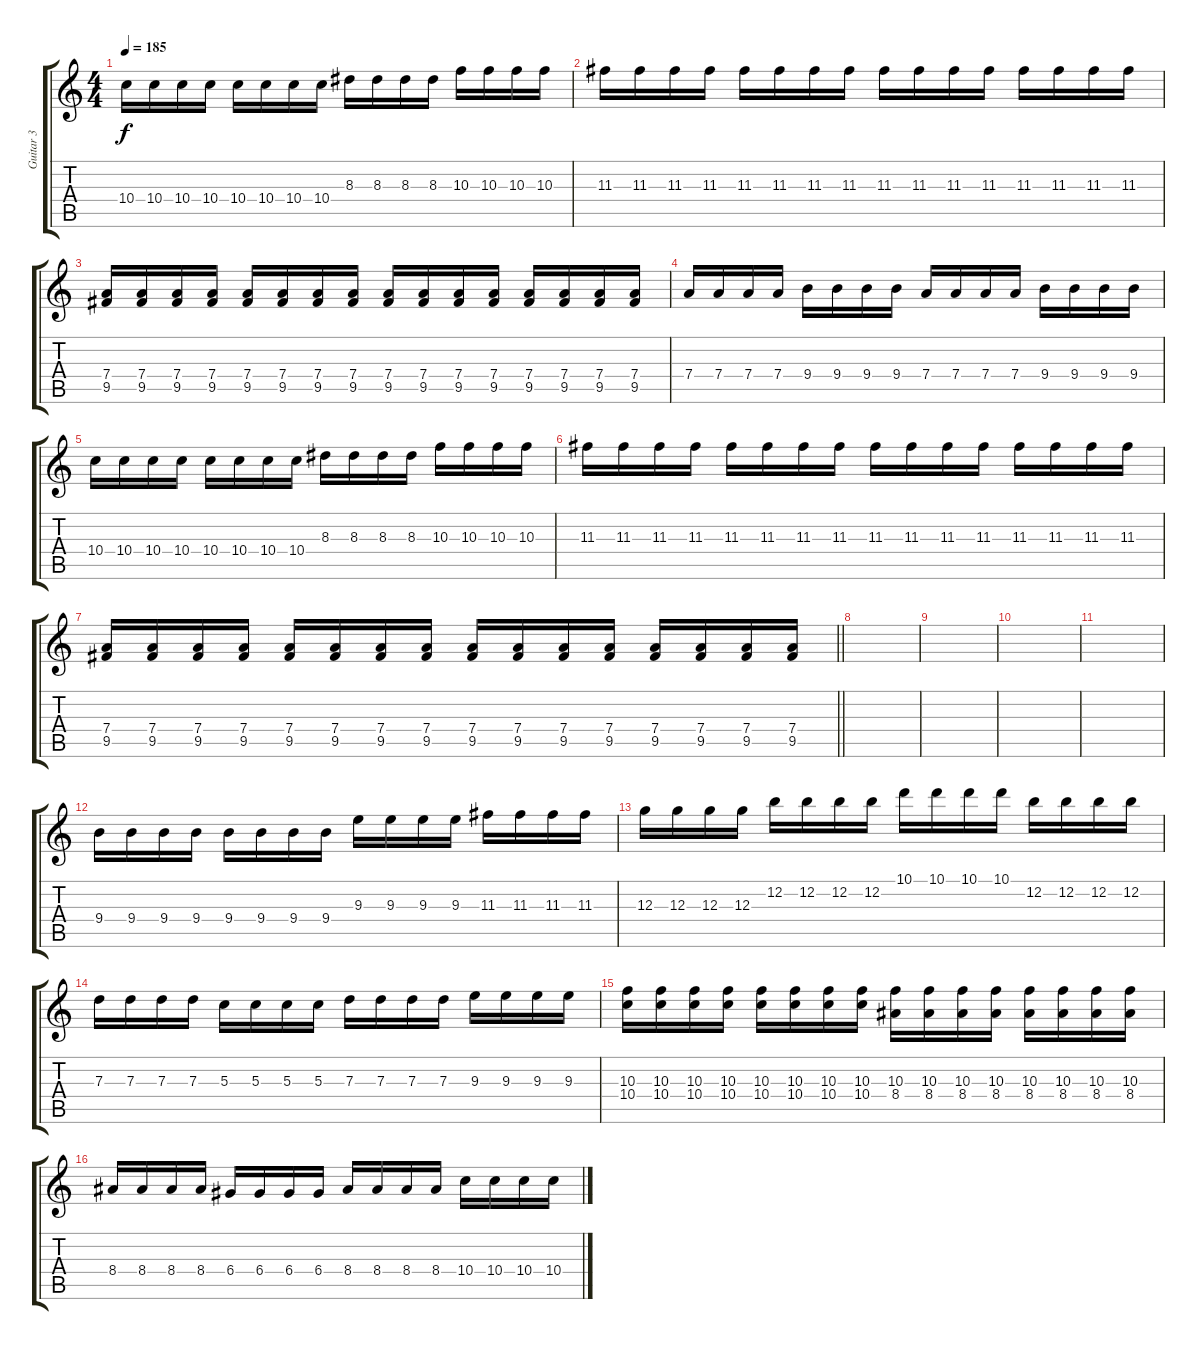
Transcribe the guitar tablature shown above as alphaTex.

\track ("Guitar 3" "Guitar 3") {instrument distortionguitar}
\staff {score tabs}
\tuning (E4 B3 G3 D3 A2 E2) {hide}
\ts (4 4)
\tempo 185
\clef g2
\ks c
10.4.16{dy f} 10.4.16 10.4.16 10.4.16 10.4.16 10.4.16 10.4.16 10.4.16 8.3.16 8.3.16 8.3.16 8.3.16 10.3.16 10.3.16 10.3.16 10.3.16 |
11.3.16 11.3.16 11.3.16 11.3.16 11.3.16 11.3.16 11.3.16 11.3.16 11.3.16 11.3.16 11.3.16 11.3.16 11.3.16 11.3.16 11.3.16 11.3.16 |
(7.4 9.5).16 (7.4 9.5).16 (7.4 9.5).16 (7.4 9.5).16 (7.4 9.5).16 (7.4 9.5).16 (7.4 9.5).16 (7.4 9.5).16 (7.4 9.5).16 (7.4 9.5).16 (7.4 9.5).16 (7.4 9.5).16 (7.4 9.5).16 (7.4 9.5).16 (7.4 9.5).16 (7.4 9.5).16 |
7.4.16 7.4.16 7.4.16 7.4.16 9.4.16 9.4.16 9.4.16 9.4.16 7.4.16 7.4.16 7.4.16 7.4.16 9.4.16 9.4.16 9.4.16 9.4.16 |
10.4.16 10.4.16 10.4.16 10.4.16 10.4.16 10.4.16 10.4.16 10.4.16 8.3.16 8.3.16 8.3.16 8.3.16 10.3.16 10.3.16 10.3.16 10.3.16 |
11.3.16 11.3.16 11.3.16 11.3.16 11.3.16 11.3.16 11.3.16 11.3.16 11.3.16 11.3.16 11.3.16 11.3.16 11.3.16 11.3.16 11.3.16 11.3.16 |
\barLineRight lightlight
(7.4 9.5).16 (7.4 9.5).16 (7.4 9.5).16 (7.4 9.5).16 (7.4 9.5).16 (7.4 9.5).16 (7.4 9.5).16 (7.4 9.5).16 (7.4 9.5).16 (7.4 9.5).16 (7.4 9.5).16 (7.4 9.5).16 (7.4 9.5).16 (7.4 9.5).16 (7.4 9.5).16 (7.4 9.5).16 |
\section ("" "")
|
|
|
|
9.4.16 9.4.16 9.4.16 9.4.16 9.4.16 9.4.16 9.4.16 9.4.16 9.3.16 9.3.16 9.3.16 9.3.16 11.3.16 11.3.16 11.3.16 11.3.16 |
12.3.16 12.3.16 12.3.16 12.3.16 12.2.16 12.2.16 12.2.16 12.2.16 10.1.16 10.1.16 10.1.16 10.1.16 12.2.16 12.2.16 12.2.16 12.2.16 |
7.3.16 7.3.16 7.3.16 7.3.16 5.3.16 5.3.16 5.3.16 5.3.16 7.3.16 7.3.16 7.3.16 7.3.16 9.3.16 9.3.16 9.3.16 9.3.16 |
(10.3 10.4).16 (10.3 10.4).16 (10.3 10.4).16 (10.3 10.4).16 (10.3 10.4).16 (10.3 10.4).16 (10.3 10.4).16 (10.3 10.4).16 (10.3 8.4).16 (10.3 8.4).16 (10.3 8.4).16 (10.3 8.4).16 (10.3 8.4).16 (10.3 8.4).16 (10.3 8.4).16 (10.3 8.4).16 |
8.4.16 8.4.16 8.4.16 8.4.16 6.4.16 6.4.16 6.4.16 6.4.16 8.4.16 8.4.16 8.4.16 8.4.16 10.4.16 10.4.16 10.4.16 10.4.16
